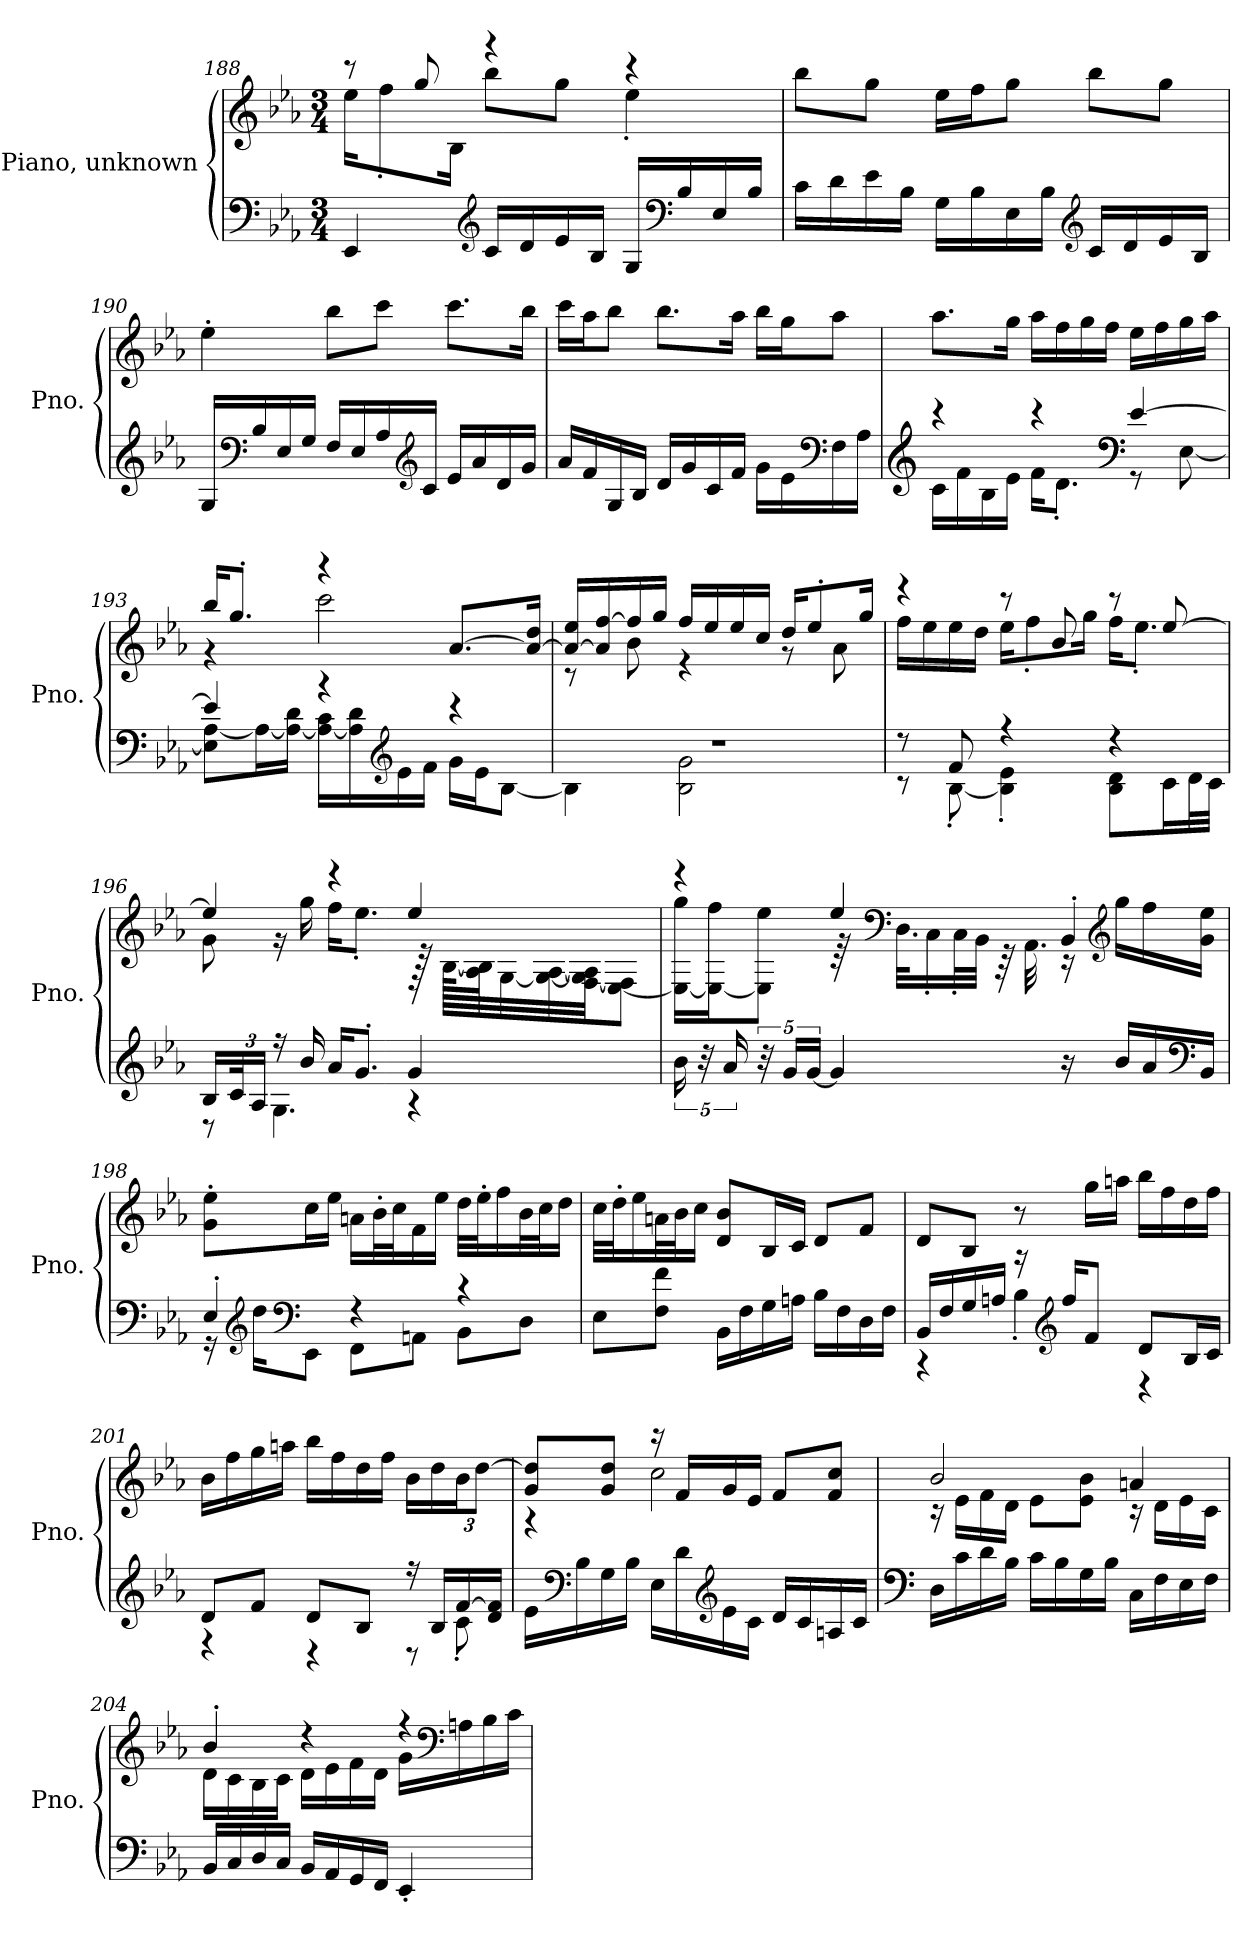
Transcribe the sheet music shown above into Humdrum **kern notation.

**kern	**kern
*part1	*part1
*staff2	*staff1
*I"Piano, unknown	*
*I'Pno.	*
*clefF4	*clefG2
*k[b-e-a-]	*k[b-e-a-]
*M3/4	*M3/4
=188	=188
*	*^
4EE-/	8r	16ee-\KL
.	.	8ff'\
.	8gg/	.
.	.	16B-\Jk
*clefG2	*	*
16c/LL	4r	8bb-\L
16d/	.	.
16e-/	.	8gg\J
16B-/JJ	.	.
16G/LL	4r	4ee-'\
*clefF4	*	*
16B-/	.	.
16E-/	.	.
16B-/JJ	.	.
*	*v	*v
!!LO:LB:g=z
=189	=189
16c\LL	8bb-\L
16d\	.
16e-\	8gg\J
16B-\JJ	.
16G\LL	16ee-\LL
16B-\	16ff\J
16E-\	8gg\J
16B-\JJ	.
*clefG2	*
16c/LL	8bb-\L
16d/	.
16e-/	8gg\J
16B-/JJ	.
=190	=190
16G/LL	4ee-'\
*clefF4	*
16B-/	.
16E-/	.
16G/JJ	.
16F/LL	8bb-\L
16E-/	.
16A-/	8ccc\J
*clefG2	*
16c/JJ	.
16e-/LL	8.ccc\L
16a-/	.
16d/	.
16g/JJ	16bb-\Jk
!!LO:LB:g=z
=191	=191
16a-/LL	16ccc\LL
16f/	16aa-\J
16G/	8bb-\J
16B-/JJ	.
16d/LL	8.bb-\L
16g/	.
16c/	.
16f/JJ	16aa-\Jk
16g\LL	16bb-\LL
16e-\	16gg\J
*clefF4	*
16F\	8aa-\J
16A-\JJ	.
=192	=192
*clefG2	*
*^	*
4r	16c\LL	8.aa-\L
.	16f\	.
.	16B-\	.
.	16e-\JJ	16gg\Jk
4r	16f\KL	16aa-\LL
.	8.d'\J	16ff\
.	.	16gg\
.	.	16ff\JJ
*clefF4	*	*
[4e-/	8r	16ee-\LL
.	.	16ff\
.	[8E-\	16gg\
.	.	16aa-\JJ
!!LO:LB:g=z
=193	=193	=193
*	*	*^
4e-/]	8E-\] [8A-\L	16bb-/KL	4r
.	.	8.gg'/J	.
.	16A-\L_	.	.
.	16A-\_ 16d\JJ	.	.
4r	16A-\_ 16c\LL	4r	2ccc\
.	16A-\] 16d\	.	.
*clefG2	*	*	*
.	16e-\	.	.
.	16f\JJ	.	.
4r	16g\LL	[8.a-/L	.
.	16e-\J	.	.
.	[8B-\J	.	.
.	.	16a-/_ 16dd/Jk	.
=194	=194	=194	=194
2.r	4B-\]	16a-/_ 16ee-/LL	8r
.	.	16a-/] [16ff/	.
.	.	16ff/]	8b-\
.	.	16gg/JJ	.
.	2B-\ 2g\	16ff/LL	4r
.	.	16ee-/	.
.	.	16ee-/	.
.	.	16cc/JJ	.
.	.	16dd/KL	8r
.	.	8ee-'/	.
.	.	.	8a-\
.	.	16gg/Jk	.
=195	=195	=195	=195
8r	8r	4r	16ff\LL
.	.	.	16ee-\
8f/	[8B-'\	.	16ee-\
.	.	.	16dd\JJ
4r	4B-\]' 4e-\'	8r	16ee-\KL
.	.	.	8ff'\
.	.	8b-/	.
.	.	.	16gg\Jk
4r	8B-\ 8d\L	8r	16ff\KL
.	.	.	8.ee-'\J
.	16c\L	[8ee-/	.
.	32d\L	.	.
.	32c\JJJ	.	.
!!LO:LB:g=z	!!
=196	=196	=196	=196
16B-/LL	8r	4ee-/]	8g\
*Xbrackettup	*	*	*
48c/K	.	.	.
24A-/JJ	.	.	.
16r	4.G\	.	16r
16b-/	.	.	16gg\
16a-/KL	.	4r	16ff\KL
8.g'/J	.	.	8.ee-'\J
4g/	4r	4ee-/	128r
.	.	.	[128B-\KLLLL
.	.	.	64A-\ 64B-\]J
.	.	.	[32G\
.	.	.	32G\_ [32A-\
.	.	.	[32F\ 32G\] 32A-\]JJ
.	.	.	[8E-\ 8F\]J
*v	*v	*	*
=197	=197	=197
*brackettup	*	*
20b-\	4r	16E-\_ 16gg\LL
40r	.	.
.	.	16E-\_ 16ff\J
20a-/	.	.
40r	.	8E-\] 8ee-\J
20g/LL	.	.
[20g/JJ	.	.
4g/]	4ee-/	64r
*	*clefF4	*
.	.	32.D\KLL
.	.	16C'\
.	.	32C'\L
.	.	32BB-\JJJ
.	.	64r
.	.	32.AA-\
16r	4BB-'/	16r
*	*clefG2	*
16b-/LL	.	16gg\LL
16a-/	.	16ff\
*clefF4	*	*
16BB-/JJ	.	16g\ 16ee-\JJ
*	*v	*v
!!LO:PB:g=z
=198	=198
*^	*
4E-'/	16r	8g\' 8ee-\'L
*clefG2	*	*
.	16dd\KL	.
*clefF4	*	*
.	8EE-\J	16cc\L
.	.	16ee-\JJ
4r	8FF\L	16an\LL
.	.	32b-'\L
.	.	32cc\J
.	8AAn\J	16f\
.	.	16ee-\JJ
4r	8BB-\L	32dd\LLL
.	.	32ee-'\J
.	.	16ff\
.	8D\J	32b-\L
.	.	32cc\J
.	.	16dd\JJ
*v	*v	*
=199	=199
8E-\L	32cc\LLL
.	32dd'\J
.	16ee-\
8F\ 8f\J	32an\L
.	32b-\J
.	16cc\JJ
16BB-\LL	8d/ 8b-/L
16F\	.
16G\	16B-/L
16An\JJ	16c/JJ
16B-\LL	8d/L
16F\	.
16D\	8f/J
16F\JJ	.
!!LO:LB:g=z
=200	=200
*^	*
16BB-/LL	4r	8d/L
16F/	.	.
16G/	.	8B-/J
16An/JJ	.	.
16r	4B-'\	8r
*clefG2	*	*
16ff/KL	.	.
8f/J	.	16gg\LL
.	.	16aan\JJ
8d/L	4r	16bb-\LL
.	.	16ff\
16B-/L	.	16dd\
16c/JJ	.	16ff\JJ
=201	=201	=201
8d/L	4r	16b-\LL
.	.	16ff\
8f/J	.	16gg\
.	.	16aan\JJ
8d/L	4r	16bb-\LL
.	.	16ff\
8B-/J	.	16dd\
.	.	16ff\JJ
16r	8r	16b-\LL
16B-/LL	.	16dd\
*	*	*Xbrackettup
[16f/	8c'\	24b-\J
.	.	[12dd\J
16d/ 16f/]JJ	.	.
*v	*v	*
!!LO:LB:g=z
=202	=202
*	*^
16e-\LL	8g/ 8dd/]L	4r
*clefF4	*	*
16B-\	.	.
16G\	8g/ 8dd/J	.
16B-\JJ	.	.
16E-\LL	16r	2cc\
16d\	16f/LL	.
*clefG2	*	*
16e-\	16g/	.
16c\JJ	16e-/JJ	.
16d/LL	8f/L	.
16c/	.	.
16An/	8f/ 8cc/J	.
16c/JJ	.	.
=203	=203	=203
*clefF4	*	*
16D\LL	2b-/	16r
16c\	.	16e-\LL
16d\	.	16f\
16B-\JJ	.	16d\JJ
16c\LL	.	8e-\L
16B-\	.	.
16G\	.	8e-\ 8b-\J
16B-\JJ	.	.
16C\LL	4an/	16r
16F\	.	16d\LL
16E-\	.	16e-\
16F\JJ	.	16c\JJ
!!LO:LB:g=z	!!
=204	=204	=204
16BB-/LL	4b-'/	16d\LL
16C/	.	16c\
16D/	.	16B-\
16C/JJ	.	16c\JJ
16BB-/LL	4r	16d\LL
16AA-/	.	16e-\
16GG/	.	16f\
16FF/JJ	.	16d\JJ
4EE-'/	4r	16g\LL
*	*clefF4	*
.	.	16An\
.	.	16B-\
.	.	16c\JJ
*	*v	*v
=	=
*-	*-
